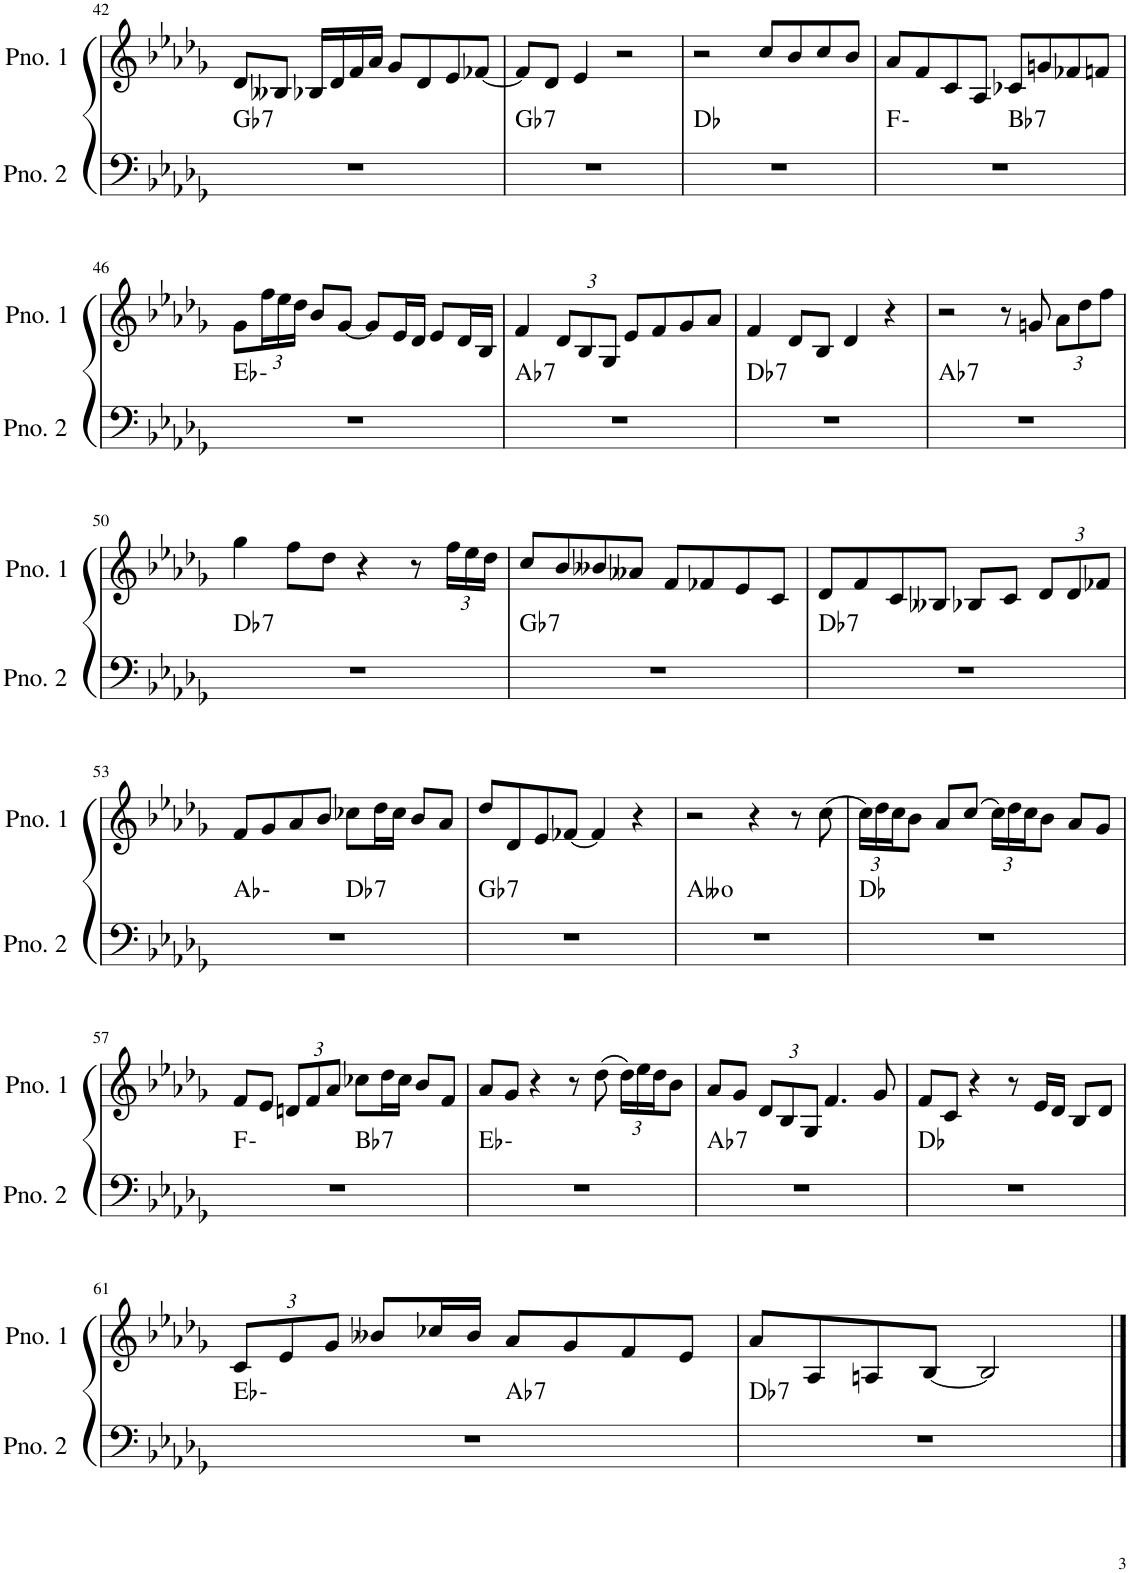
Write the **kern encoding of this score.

**kern	**harte	**kern
*part2	*part2	*part1
*staff2	*	*staff1
*I"ピアノ 2	*	*I"ピアノ 1
!!LO:PB:g=z
*clefF4	*	*clefG2
*k[b-e-a-d-g-]	*	*k[b-e-a-d-g-]
*M4/4	*	*M4/4
=42	=42	=42
!	!LO:H:kt=7	!
1r	Gb:7	8d-/L
.	.	8B--X/J
.	.	16B-X/LL
.	.	16d-/
.	.	16f/
.	.	16a-/JJ
.	.	8g-/L
.	.	8d-/
.	.	8e-/
.	.	[8f-X/J
=43	=43	=43
!	!LO:H:kt=7	!
1r	Gb:7	8f-/L]
.	.	8d-/J
.	.	4e-/
.	.	2r
=44	=44	=44
1r	Db:maj	2r
.	.	8cc/L
.	.	8b-/
.	.	8cc/
.	.	8b-/J
=45	=45	=45
*^	*	*
1r	2ryy	F:min	8a-/L
.	.	.	8f/
.	.	.	8c/
.	.	.	8A-/J
!	!	!LO:H:kt=7	!
.	2ryy	Bb:7	8c-X/L
.	.	.	8gn/
.	.	.	8f-X/
.	.	.	8fn/J
*v	*v	*	*
!!LO:LB:g=z
=46	=46	=46
1r	Eb:min	8g-\L
*	*	*Xbrackettup
.	.	24ff\L
.	.	24ee-\
.	.	24dd-\JJ
.	.	8b-/L
.	.	[8g-/J
.	.	8g-/L]
.	.	16e-/L
.	.	16d-/JJ
.	.	8e-/L
.	.	16d-/L
.	.	16B-/JJ
=47	=47	=47
!	!LO:H:kt=7	!
1r	Ab:7	4f/
.	.	12d-/L
.	.	12B-/
.	.	12G-/J
.	.	8e-/L
.	.	8f/
.	.	8g-/
.	.	8a-/J
=48	=48	=48
!	!LO:H:kt=7	!
1r	Db:7	4f/
.	.	8d-/L
.	.	8B-/J
.	.	4d-/
.	.	4r
=49	=49	=49
!	!LO:H:kt=7	!
1r	Ab:7	2r
.	.	8r
.	.	8gn/
.	.	12a-\L
.	.	12dd-\
.	.	12ff\J
!!LO:LB:g=z
=50	=50	=50
!	!LO:H:kt=7	!
1r	Db:7	4gg-\
.	.	8ff\L
.	.	8dd-\J
.	.	4r
.	.	8r
.	.	24ff\LL
.	.	24ee-\
.	.	24dd-\JJ
=51	=51	=51
!	!LO:H:kt=7	!
1r	Gb:7	8cc/L
.	.	8b-/
.	.	8b--X/
.	.	8a--X/J
.	.	8f/L
.	.	8f-X/
.	.	8e-/
.	.	8c/J
=52	=52	=52
!	!LO:H:kt=7	!
1r	Db:7	8d-/L
.	.	8f/
.	.	8c/
.	.	8B--X/J
.	.	8B-X/L
.	.	8c/J
.	.	12d-/L
.	.	12d-/
.	.	12f-X/J
!!LO:LB:g=z
=53	=53	=53
*^	*	*
1r	2ryy	Ab:min	8f/L
.	.	.	8g-/
.	.	.	8a-/
.	.	.	8b-/J
!	!	!LO:H:kt=7	!
.	2ryy	Db:7	8cc-X\L
.	.	.	16dd-\L
.	.	.	16cc-\JJ
.	.	.	8b-/L
.	.	.	8a-/J
=54	=54	=54	=54
!	!	!LO:H:kt=7	!
*v	*v	*	*
1r	Gb:7	8dd-/L
.	.	8d-/
.	.	8e-/
.	.	[8f-X/J
.	.	4f-/]
.	.	4r
=55	=55	=55
1r	Abb:dim	2r
.	.	4r
.	.	8r
.	.	(8cc\
=56	=56	=56
1r	Db:maj	24cc\LL)
.	.	24dd-\
.	.	24cc\J
.	.	8b-\J
.	.	8a-/L
.	.	(8cc/J
.	.	24cc\LL)
.	.	24dd-\
.	.	24cc\J
.	.	8b-\J
.	.	8a-/L
.	.	8g-/J
!!LO:LB:g=z
=57	=57	=57
*^	*	*
1r	2ryy	F:min	8f/L
.	.	.	8e-/J
.	.	.	12dn/L
.	.	.	12f/
.	.	.	12a-/J
!	!	!LO:H:kt=7	!
.	2ryy	Bb:7	8cc-X\L
.	.	.	16dd-\L
.	.	.	16cc-\JJ
.	.	.	8b-/L
.	.	.	8f/J
*v	*v	*	*
=58	=58	=58
1r	Eb:min	8a-/L
.	.	8g-/J
.	.	4r
.	.	8r
.	.	(8dd-\
.	.	24dd-\LL)
.	.	24ee-\
.	.	24dd-\J
.	.	8b-\J
=59	=59	=59
!	!LO:H:kt=7	!
1r	Ab:7	8a-/L
.	.	8g-/J
.	.	12d-/L
.	.	12B-/
.	.	12G-/J
.	.	4.f/
.	.	8g-/
=60	=60	=60
1r	Db:maj	8f/L
.	.	8c/J
.	.	4r
.	.	8r
.	.	16e-/LL
.	.	16d-/JJ
.	.	8B-/L
.	.	8d-/J
!!LO:LB:g=z
=61	=61	=61
*^	*	*
1r	2ryy	Eb:min	12c/L
.	.	.	12e-/
.	.	.	12g-/J
.	.	.	8b--X/L
.	.	.	16cc-X/L
.	.	.	16b--/JJ
!	!	!LO:H:kt=7	!
.	2ryy	Ab:7	8a-/L
.	.	.	8g-/
.	.	.	8f/
.	.	.	8e-/J
=62	=62	=62	=62
!	!	!LO:H:kt=7	!
*v	*v	*	*
1r	Db:7	8a-/L
.	.	8A-/
.	.	8An/
.	.	[8B-/J
.	.	2B-/]
==	==	==
*-	*-	*-
